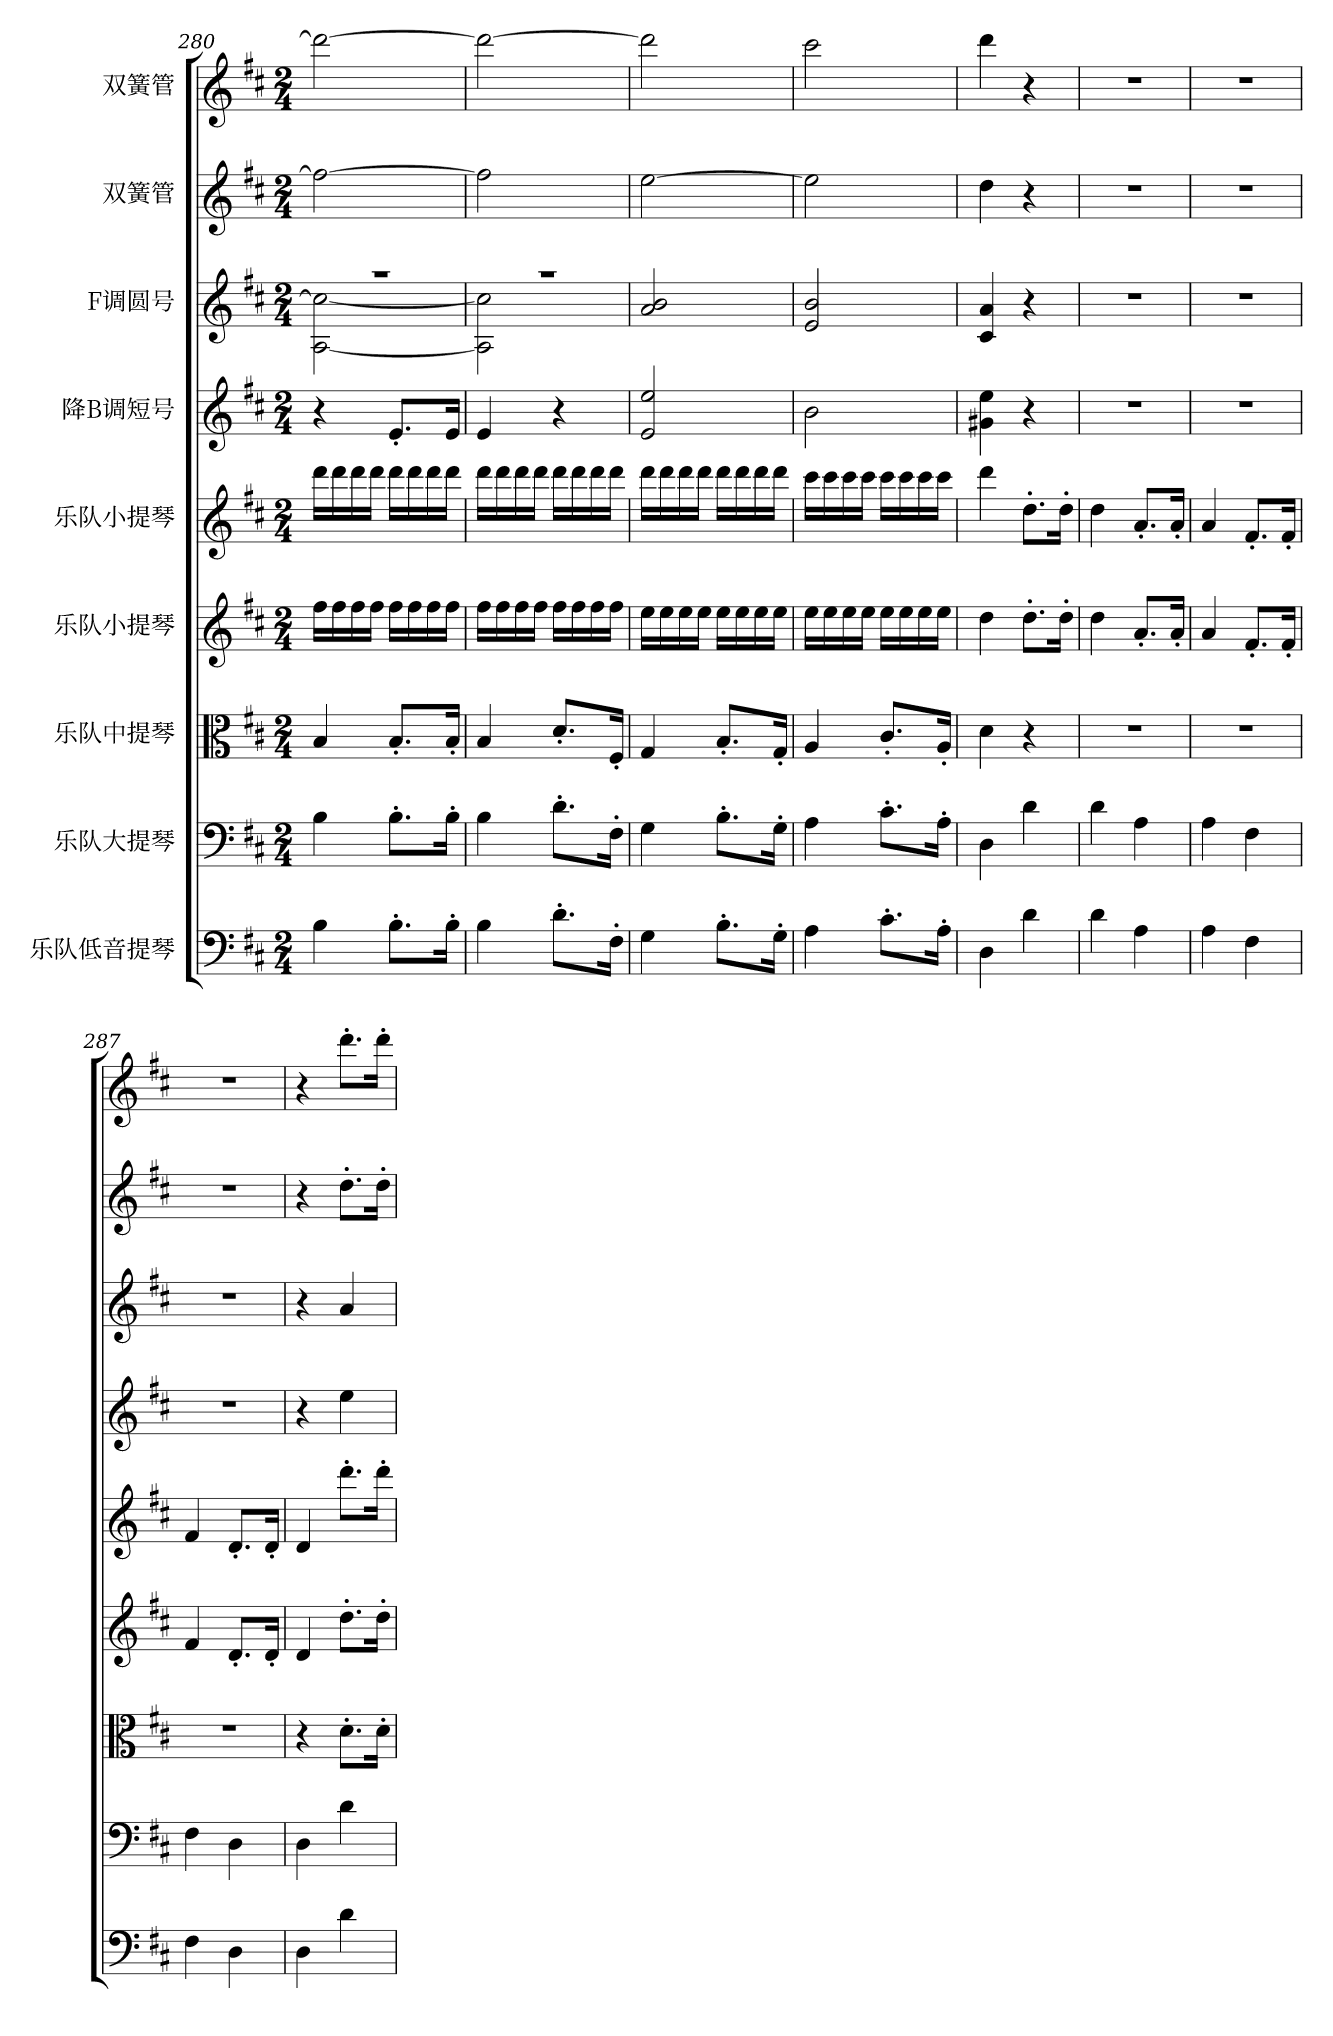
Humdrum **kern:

**kern	**kern	**kern	**kern	**kern	**kern	**kern	**kern	**kern
*part9	*part8	*part7	*part6	*part5	*part4	*part3	*part2	*part1
*staff9	*staff8	*staff7	*staff6	*staff5	*staff4	*staff3	*staff2	*staff1
*I"乐队低音提琴	*I"乐队大提琴	*I"乐队中提琴	*I"乐队小提琴	*I"乐队小提琴	*I"降B调短号	*I"F调圆号	*I"双簧管	*I"双簧管
!!LO:PB:g=z
*clefF4	*clefF4	*clefC3	*clefG2	*clefG2	*clefG2	*clefG2	*clefG2	*clefG2
*ITrd7c12	*	*	*	*	*ITrd1c2	*ITrd4c7	*	*
*k[f#c#]	*k[f#c#]	*k[f#c#]	*k[f#c#]	*k[f#c#]	*k[]	*k[f#]	*k[f#c#]	*k[f#c#]
*M2/4	*M2/4	*M2/4	*M2/4	*M2/4	*M2/4	*M2/4	*M2/4	*M2/4
=280	=280	=280	=280	=280	=280	=280	=280	=280
*	*	*	*	*	*	*^	*	*
4BB\	4B\	4B/	16ff#\LL	16ddd\LL	4r	2r	[2D\ 2f#\_	2ff#\_	2ddd\_
.	.	.	16ff#\	16ddd\	.	.	.	.	.
.	.	.	16ff#\	16ddd\	.	.	.	.	.
.	.	.	16ff#\JJ	16ddd\JJ	.	.	.	.	.
8.BB'\L	8.B'\L	8.B'/L	16ff#\LL	16ddd\LL	8.d'/L	.	.	.	.
.	.	.	16ff#\	16ddd\	.	.	.	.	.
.	.	.	16ff#\	16ddd\	.	.	.	.	.
16BB'\Jk	16B'\Jk	16B'/Jk	16ff#\JJ	16ddd\JJ	16d/Jk	.	.	.	.
=281	=281	=281	=281	=281	=281	=281	=281	=281	=281
4BB\	4B\	4B/	16ff#\LL	16ddd\LL	4d/	2r	2D\] 2f#\]	2ff#\]	2ddd\_
.	.	.	16ff#\	16ddd\	.	.	.	.	.
.	.	.	16ff#\	16ddd\	.	.	.	.	.
.	.	.	16ff#\JJ	16ddd\JJ	.	.	.	.	.
8.D'\L	8.d'\L	8.d'/L	16ff#\LL	16ddd\LL	4r	.	.	.	.
.	.	.	16ff#\	16ddd\	.	.	.	.	.
.	.	.	16ff#\	16ddd\	.	.	.	.	.
16FF#'\Jk	16F#'\Jk	16F#'/Jk	16ff#\JJ	16ddd\JJ	.	.	.	.	.
*	*	*	*	*	*	*v	*v	*	*
=282	=282	=282	=282	=282	=282	=282	=282	=282
4GG\	4G\	4G/	16ee\LL	16ddd\LL	2d/ 2dd/	2d/ 2e/	[2ee\	2ddd\]
.	.	.	16ee\	16ddd\	.	.	.	.
.	.	.	16ee\	16ddd\	.	.	.	.
.	.	.	16ee\JJ	16ddd\JJ	.	.	.	.
8.BB'\L	8.B'\L	8.B'/L	16ee\LL	16ddd\LL	.	.	.	.
.	.	.	16ee\	16ddd\	.	.	.	.
.	.	.	16ee\	16ddd\	.	.	.	.
16GG'\Jk	16G'\Jk	16G'/Jk	16ee\JJ	16ddd\JJ	.	.	.	.
!!LO:PB:g=z
=283	=283	=283	=283	=283	=283	=283	=283	=283
4AA\	4A\	4A/	16ee\LL	16ccc#\LL	2a\	2A/ 2e/	2ee\]	2ccc#\
.	.	.	16ee\	16ccc#\	.	.	.	.
.	.	.	16ee\	16ccc#\	.	.	.	.
.	.	.	16ee\JJ	16ccc#\JJ	.	.	.	.
8.C#'\L	8.c#'\L	8.c#'/L	16ee\LL	16ccc#\LL	.	.	.	.
.	.	.	16ee\	16ccc#\	.	.	.	.
.	.	.	16ee\	16ccc#\	.	.	.	.
16AA'\Jk	16A'\Jk	16A'/Jk	16ee\JJ	16ccc#\JJ	.	.	.	.
=284	=284	=284	=284	=284	=284	=284	=284	=284
*	*	*	*	*	*	*	*	*MM174
4DD\	4D\	4d\	4dd\	4ddd\	4f#X\ 4dd\	4F#/ 4d/	4dd\	4ddd\
4D\	4d\	4r	8.dd'\L	8.dd'\L	4r	4r	4r	4r
.	.	.	16dd'\Jk	16dd'\Jk	.	.	.	.
=285	=285	=285	=285	=285	=285	=285	=285	=285
4D\	4d\	2r	4dd\	4dd\	2r	2r	2r	2r
4AA\	4A\	.	8.a'/L	8.a'/L	.	.	.	.
.	.	.	16a'/Jk	16a'/Jk	.	.	.	.
=286	=286	=286	=286	=286	=286	=286	=286	=286
4AA\	4A\	2r	4a/	4a/	2r	2r	2r	2r
4FF#\	4F#\	.	8.f#'/L	8.f#'/L	.	.	.	.
.	.	.	16f#'/Jk	16f#'/Jk	.	.	.	.
=287	=287	=287	=287	=287	=287	=287	=287	=287
4FF#\	4F#\	2r	4f#/	4f#/	2r	2r	2r	2r
4DD\	4D\	.	8.d'/L	8.d'/L	.	.	.	.
.	.	.	16d'/Jk	16d'/Jk	.	.	.	.
=288	=288	=288	=288	=288	=288	=288	=288	=288
4DD\	4D\	4r	4d/	4d/	4r	4r	4r	4r
4D\	4d\	8.d'\L	8.dd'\L	8.ddd'\L	4dd\	4d/	8.dd'\L	8.ddd'\L
.	.	16d'\Jk	16dd'\Jk	16ddd'\Jk	.	.	16dd'\Jk	16ddd'\Jk
=	=	=	=	=	=	=	=	=
*-	*-	*-	*-	*-	*-	*-	*-	*-
